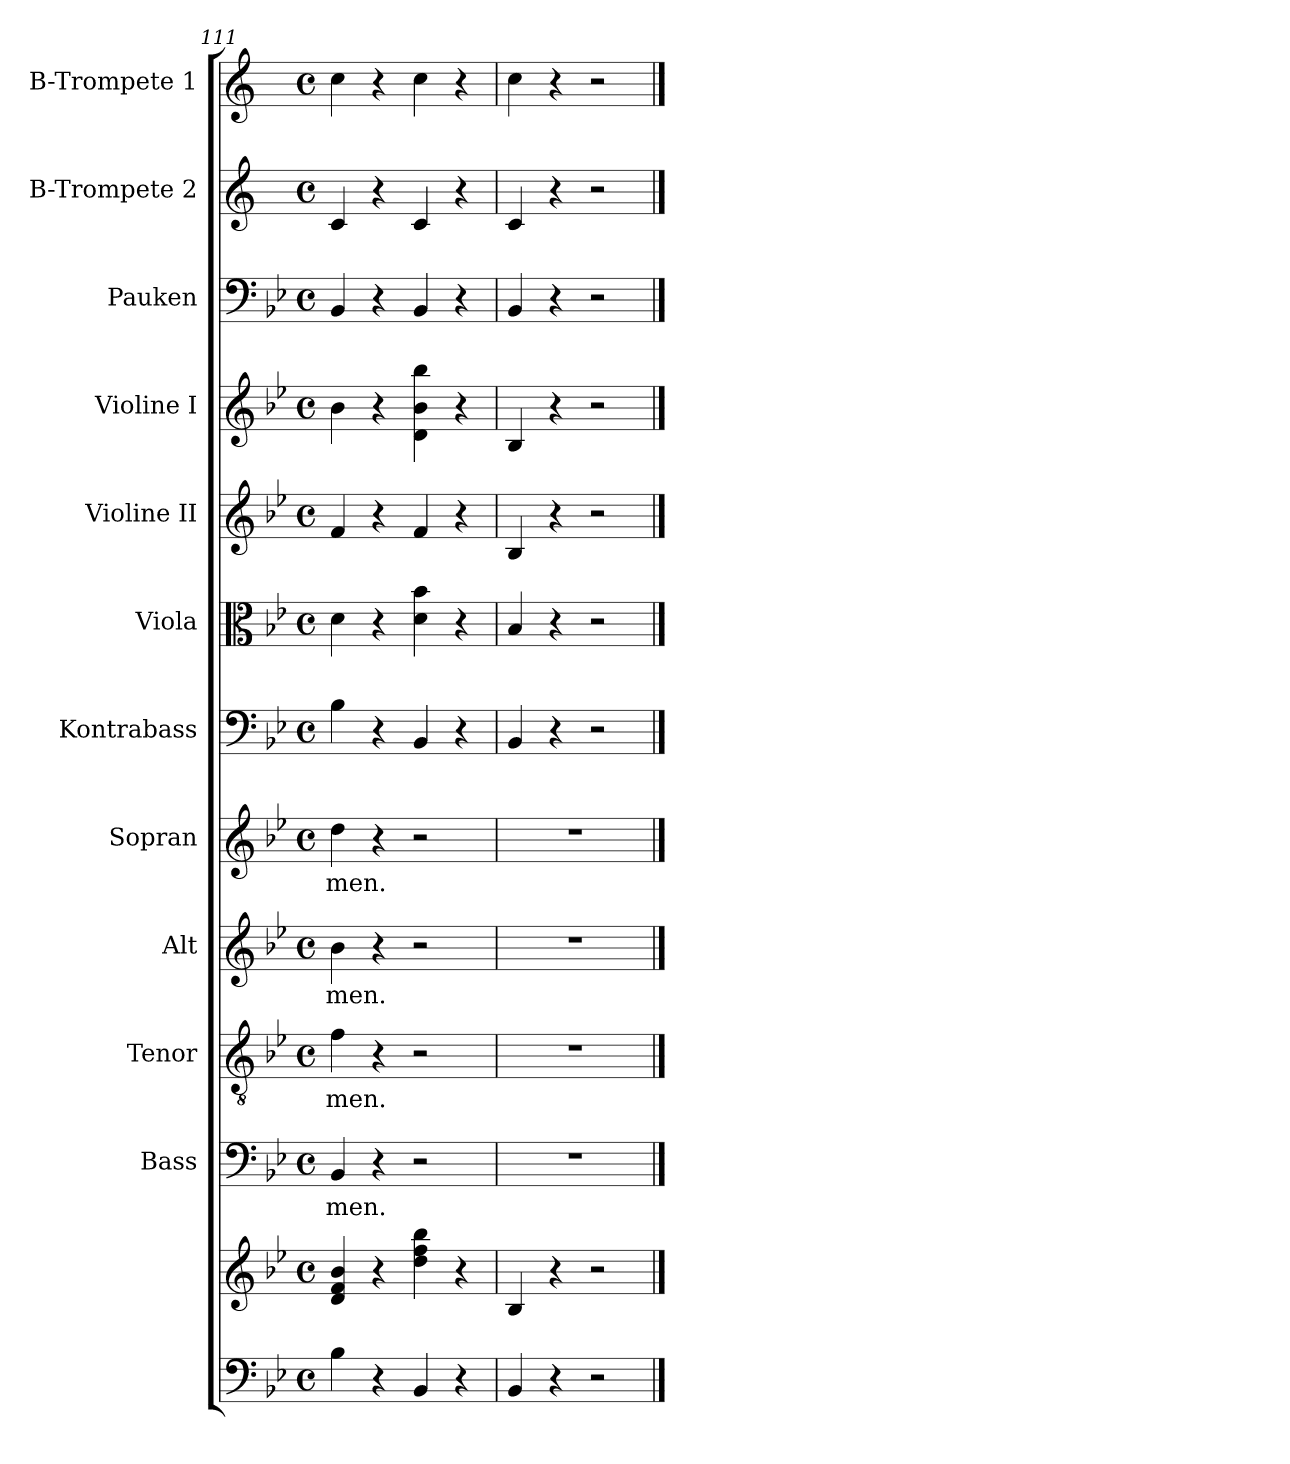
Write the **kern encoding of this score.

**kern	**kern	**kern	**text	**kern	**text	**kern	**text	**kern	**text	**kern	**kern	**kern	**kern	**kern	**kern	**kern
*part12	*part12	*part11	*part11	*part10	*part10	*part9	*part9	*part8	*part8	*part7	*part6	*part5	*part4	*part3	*part2	*part1
*staff13	*staff12	*staff11	*staff11	*staff10	*staff10	*staff9	*staff9	*staff8	*staff8	*staff7	*staff6	*staff5	*staff4	*staff3	*staff2	*staff1
*	*	*I"Bass	*	*I"Tenor	*	*I"Alt	*	*I"Sopran	*	*I"Kontrabass	*I"Viola	*I"Violine II	*I"Violine I	*I"Pauken	*I"B-Trompete 2	*I"B-Trompete 1
*	*	*I'B.	*	*I'T.	*	*I'A.	*	*I'S.	*	*I'Kb.	*I'Vla.	*I'Vl. II	*I'Vl. I	*I'Pk.	*I'B Trp. 2	*I'B Trp. 1
*clefF4	*clefG2	*clefF4	*	*clefGv2	*	*clefG2	*	*clefG2	*	*clefF4	*clefC3	*clefG2	*clefG2	*clefF4	*clefG2	*clefG2
*	*	*	*	*	*	*	*	*	*	*ITrd7c12	*	*	*	*	*ITrd1c2	*ITrd1c2
*k[b-e-]	*k[b-e-]	*k[b-e-]	*	*k[b-e-]	*	*k[b-e-]	*	*k[b-e-]	*	*k[b-e-]	*k[b-e-]	*k[b-e-]	*k[b-e-]	*k[b-e-]	*k[b-e-]	*k[b-e-]
*B-:	*B-:	*B-:	*	*B-:	*	*B-:	*	*B-:	*	*B-:	*B-:	*B-:	*B-:	*B-:	*B-:	*B-:
*M4/4	*M4/4	*M4/4	*	*M4/4	*	*M4/4	*	*M4/4	*	*M4/4	*M4/4	*M4/4	*M4/4	*M4/4	*M4/4	*M4/4
*met(c)	*met(c)	*met(c)	*	*met(c)	*	*met(c)	*	*met(c)	*	*met(c)	*met(c)	*met(c)	*met(c)	*met(c)	*met(c)	*met(c)
=111	=111	=111	=111	=111	=111	=111	=111	=111	=111	=111	=111	=111	=111	=111	=111	=111
!	!	!	!LO:LY:b	!	!LO:LY:b	!	!LO:LY:b	!	!LO:LY:b	!	!	!	!	!	!	!
4B-\	4d/ 4f/ 4b-/	4BB-/	-men.	4f\	-men.	4b-\	-men.	4dd\	-men.	4BB-\	4d\	4f/	4b-\	4BB-/	4B-/	4b-\
4r	4r	4r	.	4r	.	4r	.	4r	.	4r	4r	4r	4r	4r	4r	4r
4BB-/	4dd\ 4ff\ 4bb-\	2r	.	2r	.	2r	.	2r	.	4BBB-/	4d\ 4b-\	4f/	4d\ 4b-\ 4bb-\	4BB-/	4B-/	4b-\
4r	4r	.	.	.	.	.	.	.	.	4r	4r	4r	4r	4r	4r	4r
=112	=112	=112	=112	=112	=112	=112	=112	=112	=112	=112	=112	=112	=112	=112	=112	=112
4BB-/	4B-/	1r	.	1r	.	1r	.	1r	.	4BBB-/	4B-/	4B-/	4B-/	4BB-/	4B-/	4b-\
4r	4r	.	.	.	.	.	.	.	.	4r	4r	4r	4r	4r	4r	4r
2r	2r	.	.	.	.	.	.	.	.	2r	2r	2r	2r	2r	2r	2r
==	==	==	==	==	==	==	==	==	==	==	==	==	==	==	==	==
*-	*-	*-	*-	*-	*-	*-	*-	*-	*-	*-	*-	*-	*-	*-	*-	*-
